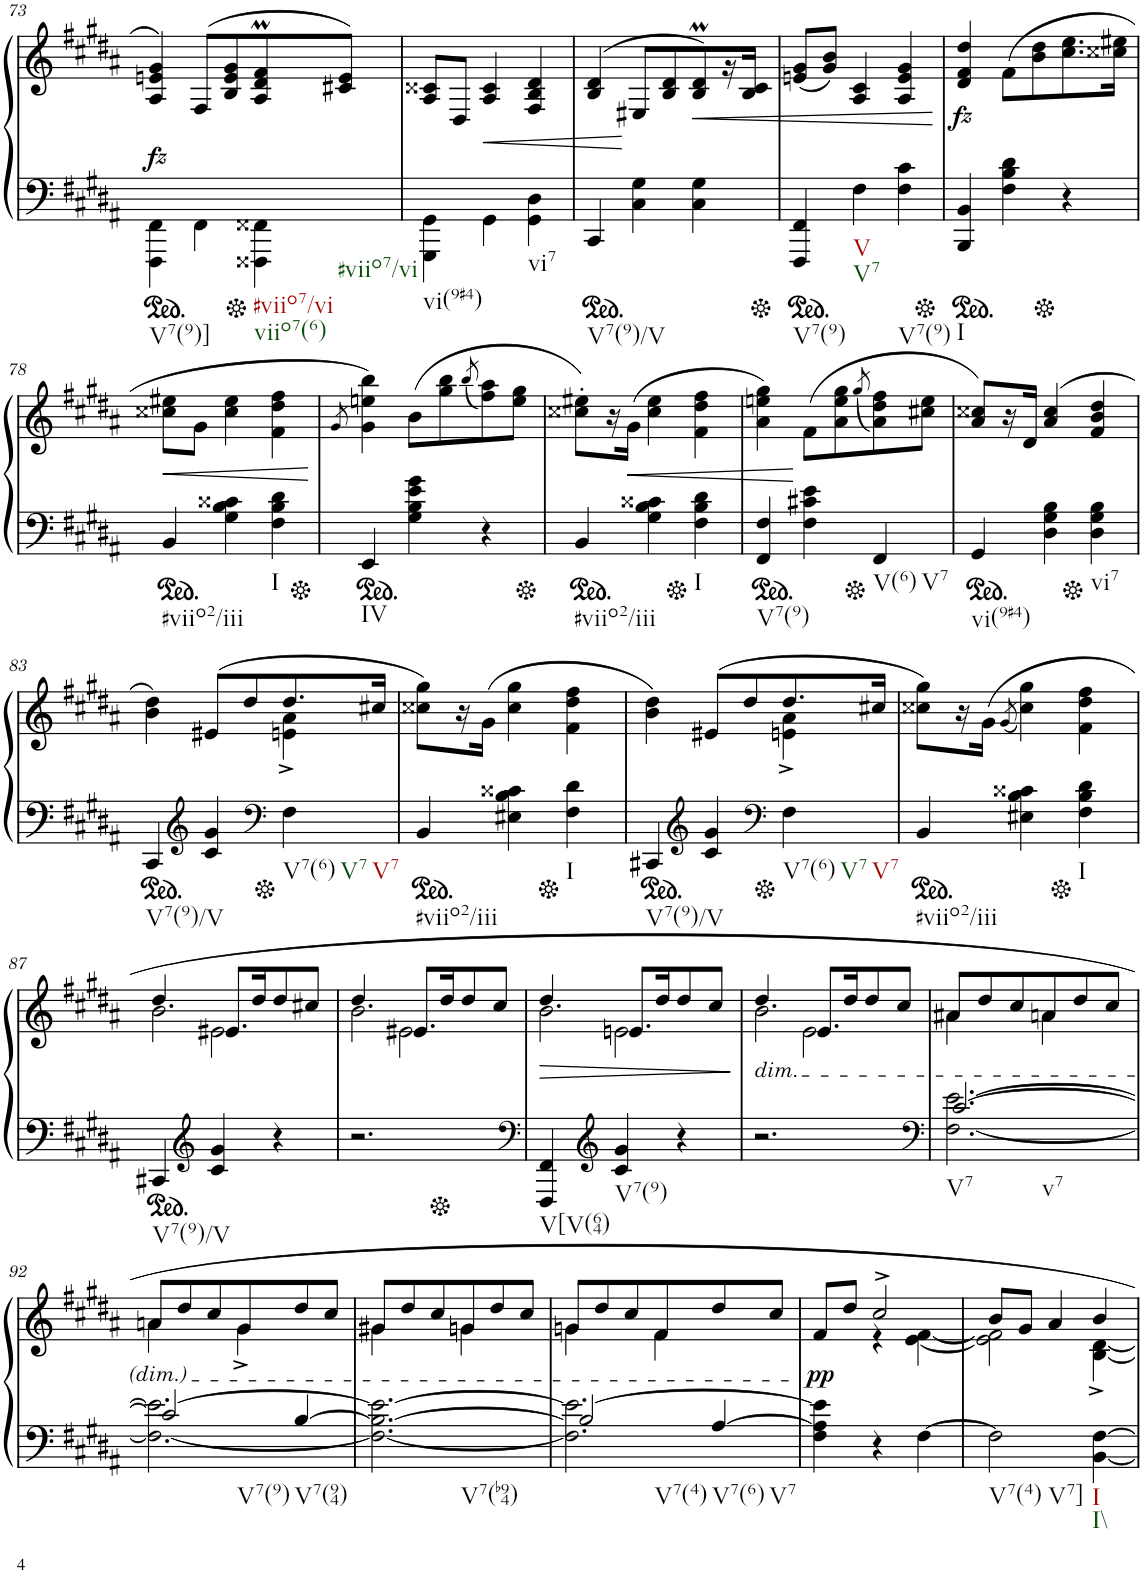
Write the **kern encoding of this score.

**kern	**kern	**dynam
*part2	*part1	*part1
*staff2	*staff1	*staff1
*I"Piano	*I"Piano	*
*I'Pno	*I'Pno	*
!!LO:PB:g=z
*clefF4	*clefG2	*
*k[f#c#g#d#a#]	*k[f#c#g#d#a#]	*
*M3/4	*M3/4	*
*ped	*	*
=73	=73	=73
!LO:TX:b:t=V7(9)]	!	!
!	!	!LO:DY:b
4FFF#\ 4FF#\	4A#/ 4en/ 4g#/	fz
4FF#\	(>8F#/L	.
.	8B/ 8e/ 8g#/	.
*Xped	*	*
!LO:TX:b:t=#viio7/vi	!	!
!LO:TX:b:t=viio7(6)	!	!
!LO:TX:b:t=#viio7/vi	!	!
4FFF##X\ 4FF##X\	8A#/M 8d#/M 8f#/M	.
.	8c#X/ 8e/J)	.
=74	=74	=74
!LO:TX:b:t=vi(9#4)	!	!
4GGG#\ 4GG#\	8A#/ 8c##X/L	.
.	8D#/J	.
!	!	!LO:HP:b
4GG#\	4A#/ 4c##/	<
!LO:TX:b:t=vi7	!	!
4GG#\ 4D#\	4F#/ 4B/ 4d#/	.
=75	=75	=75
*ped	*	*
!LO:TX:b:t=V7(9)/V	!	!
4CC#/	(>4B/ 4d#/	.
4C#\ 4G#\	8E#X/L	[
.	8B/ 8d#/	.
!	!	!LO:HP:b
4C#\ 4G#\	8B/M 8d#/M)	<
.	16r	.
.	16B/ 16c#/JJ	.
=76	=76	=76
*Xped	*	*
*ped	*	*
!LO:TX:b:t=V7(9)	!	!
4FFF#/ 4FF#/	(8en/ 8g#/L	.
.	8g#/ 8b/J)	.
!LO:TX:b:t=V	!	!
!LO:TX:b:t=V7	!	!
4F#\	4A#/ 4c#/	.
!LO:TX:b:t=V7(9)	!	!
4F#\ 4c#\	4A#/ 4e/ 4g#/	.
.	.	[
=77	=77	=77
*Xped	*	*
*ped	*	*
!LO:TX:b:t=I	!	!
!	!	!LO:DY:b
4BBB/ 4BB/	4d#/ 4f#/ 4dd#/	fz
4F#\ 4B\ 4d#\	(8f#\L	.
.	8b\ 8dd#\	.
*Xped	*	*
4r	8.cc#\ 8.ee\	.
.	16cc##X\ 16ee#X\Jk	.
!!LO:LB:g=z
=78	=78	=78
*ped	*	*
!LO:TX:b:t=#viio2/iii	!	!
!	!	!LO:HP:b
4BB/	8cc##X\ 8ee#X\L	<
.	8g#\J	.
4G#\ 4B\ 4c##X\	4cc##\ 4ee#\	.
!LO:TX:b:t=I	!	!
4F#\ 4B\ 4d#\	4f#\ 4dd#\ 4ff#\	.
.	.	[
=79	=79	=79
.	8qg#/	.
*Xped	*	*
*ped	*	*
!LO:TX:b:t=IV	!	!
4EE/	4g#\ 4een\ 4bb\)	.
4G#\ 4B\ 4e\ 4g#\	(8b\L	.
.	8gg#\ 8bb\	.
.	(8qbb/	.
4r	8ff#\ 8aa#\)	.
.	8ee\ 8gg#\J	.
=80	=80	=80
*Xped	*	*
*ped	*	*
!LO:TX:b:t=#viio2/iii	!	!
4BB/	8cc##X\' 8ee#X\'L)	.
.	16r	.
!	!	!LO:HP:b
.	(16g#\JJ	<
4G#\ 4B\ 4c##X\	4cc##\ 4ee#\	.
*Xped	*	*
!LO:TX:b:t=I	!	!
4F#\ 4B\ 4d#\	4f#\ 4dd#\ 4ff#\	.
=81	=81	=81
*ped	*	*
!LO:TX:b:t=V7(9)	!	!
4FF#/ 4F#/	4a#\ 4een\ 4gg#\)	.
4F#\ 4c#X\ 4e\	(8f#\L	[
.	8a#\ 8ee\ 8gg#\	.
.	(8qgg#/	.
*Xped	*	*
!LO:TX:b:t=V(6)	!	!
!LO:TX:b:t=V7	!	!
4FF#/	8a#\ 8dd#\ 8ff#\)	.
.	8cc#X\ 8ee\J	.
=82	=82	=82
*ped	*	*
!LO:TX:b:t=vi(9#4)	!	!
4GG#/	8a#/ 8cc##X/L)	.
.	16r	.
.	16d#/JJ	.
4D#\ 4G#\ 4B\	(>4a#/ 4cc##/	.
*Xped	*	*
!LO:TX:b:t=vi7	!	!
4D#\ 4G#\ 4B\	4f#/ 4b/ 4dd#/	.
!!LO:LB:g=z
=83	=83	=83
*ped	*	*
*	*^	*
!LO:TX:b:t=V7(9)/V	!	!	!
4CC#/	4dd#\)	4b\	.
*clefG2	*	*	*
4c#/ 4g#/	(8e#X/L	4ryy	.
.	8dd#/	.	.
*clefF4	*	*	*
*Xped	*	*	*
!LO:TX:b:t=V7(6)	!	!	!
!LO:TX:b:t=V7	!	!	!
!LO:TX:b:t=V7	!	!	!
4F#\	8.dd#/	4en\^ 4a#\^	.
.	16cc#X/Jk	.	.
*	*v	*v	*
=84	=84	=84
*ped	*	*
!LO:TX:b:t=#viio2/iii	!	!
4BB/	8cc##X\ 8gg#\L)	.
.	16r	.
.	(16g#\JJ	.
4E#X\ 4B\ 4c##X\	4cc##\ 4gg#\	.
*Xped	*	*
!LO:TX:b:t=I	!	!
4F#\ 4d#\	4f#\ 4dd#\ 4ff#\	.
=85	=85	=85
*ped	*	*
*	*^	*
!LO:TX:b:t=V7(9)/V	!	!	!
4CC#X/	4b\ 4dd#\)	2ryy	.
*clefG2	*	*	*
4c#/ 4g#/	(8e#X/L	.	.
.	8dd#/	.	.
*clefF4	*	*	*
*Xped	*	*	*
!LO:TX:b:t=V7(6)	!	!	!
!LO:TX:b:t=V7	!	!	!
!LO:TX:b:t=V7	!	!	!
4F#\	8.dd#/	4en\^ 4a#\^	.
.	16cc#X/Jk	.	.
*	*v	*v	*
=86	=86	=86
*ped	*	*
!LO:TX:b:t=#viio2/iii	!	!
4BB/	8cc##X\ 8gg#\L)	.
.	16r	.
.	16g#\JJ	.
.	(8qg#/	.
4E#X\ 4B\ 4c##X\	4cc##\ 4gg#\)	.
*Xped	*	*
!LO:TX:b:t=I	!	!
4F#\ 4B\ 4d#\	4f#\ 4dd#\ 4ff#\	.
!!LO:LB:g=z
=87	=87	=87
*ped	*	*
*	*^	*
*	*	*^	*
!LO:TX:b:t=V7(9)/V	!	!	!	!
4CC#X/	4dd#/	4ryy	2.b\	.
*clefG2	*	*	*	*
4c#/ 4g#/	8.e#X/L	2e#\	.	.
.	16dd#/K	.	.	.
4r	8dd#/	.	.	.
.	8cc#X/J	.	.	.
=88	=88	=88	=88	=88
*Xped	*	*	*	*
2.r	4dd#/	4ryy	2.b\	.
.	8.e#X/L	2e#\	.	.
.	16dd#/K	.	.	.
.	8dd#/	.	.	.
.	8cc#/J	.	.	.
=89	=89	=89	=89	=89
*clefF4	*	*	*	*
!LO:TX:b:t=V[V(64)	!	!	!	!
!	!	!	!	!LO:HP:b
4FFF#/ 4FF#/	4dd#/	4ryy	2.b\	>
*clefG2	*	*	*	*
!LO:TX:b:t=V7(9)	!	!	!	!
4c#/ 4g#/	8.en/L	2e\	.	.
.	16dd#/K	.	.	.
4r	8dd#/	.	.	.
.	8cc#/J	.	.	.
*	*v	*v	*v	*
.	.	]
=90	=90	=90
*	*^	*
*	*	*^	*
!	!LO:TX:b:i:t=dim.	!	!	!
2.r	4dd#/	4ryy	2.b\	.
.	8.e/L	2e\	.	.
.	16dd#/K	.	.	.
.	8dd#/	.	.	.
.	8cc#/J	.	.	.
*	*v	*v	*v	*
=91	=91	=91
*clefF4	*	*
*^	*^	*
!LO:TX:b:t=V7	!	!	!	!
!LO:TX:b:t=v7	!	!	!	!
[2.c#/	[2.F#\ [>2.e\	8a#/L	4a#X\	.
.	.	8dd#/	.	.
.	.	8cc#/	8ryy	.
.	.	8an/	4a\	.
.	.	8dd#/	.	.
.	.	8cc#/J	8ryy	.
!!LO:LB:g=z	!!
=92	=92	=92	=92	=92
!LO:TX:b:t=V7(9)	!	!	!	!
2c#/]	2.F#\_ 2.e\_	8an/L	4a\	.
.	.	8dd#/	.	.
.	.	8cc#/	8ryy	.
.	.	8g#/	4g#^\	.
!LO:TX:b:t=V7(94)	!	!	!	!
[4B/	.	8dd#/	.	.
.	.	8cc#/J	8ryy	.
*v	*v	*	*	*
=93	=93	=93	=93
!LO:TX:b:t=V7(b94)	!	!	!
2.F#\_ 2.B\_ 2.e\_	8g#/L	4g#X\	.
.	8dd#/	.	.
.	8cc#/	8ryy	.
.	8gn/	4g\	.
.	8dd#/	.	.
.	8cc#/J	8ryy	.
=94	=94	=94	=94
*^	*	*	*
!LO:TX:b:t=V7(4)	!	!	!	!
!LO:TX:b:t=V7(6)	!	!	!	!
!LO:TX:b:t=V7	!	!	!	!
2.F#\] 2.e\_	2B/]	8gn/L	4g\	.
.	.	8dd#/	.	.
.	.	8cc#/	8ryy	.
.	.	8f#/	4f#\	.
.	[4A#/	8dd#/	.	.
.	.	8cc#/J	8ryy	.
*v	*v	*	*	*
=95	=95	=95	=95
!	!	!	!LO:DY:b
4F#\ 4A#\] 4e\]	8f#/L	4ryy	pp
.	8dd#/J	.	.
4r	2cc#^/	4r	.
[4F#\	.	[4e\ [4f#\	.
=96	=96	=96	=96
!LO:TX:b:t=V7(4)	!	!	!
!LO:TX:b:t=V7]	!	!	!
2F#\]	8b/L	2e\] 2f#\]	.
.	8g#/J	.	.
.	4a#/	.	.
!LO:TX:b:t=I	!	!	!
!LO:TX:b:t=I\\	!	!	!
[4BB\ [4F#\	4b/	[4B\^ [4d#\^	.
*	*v	*v	*
=	=	=
*-	*-	*-
